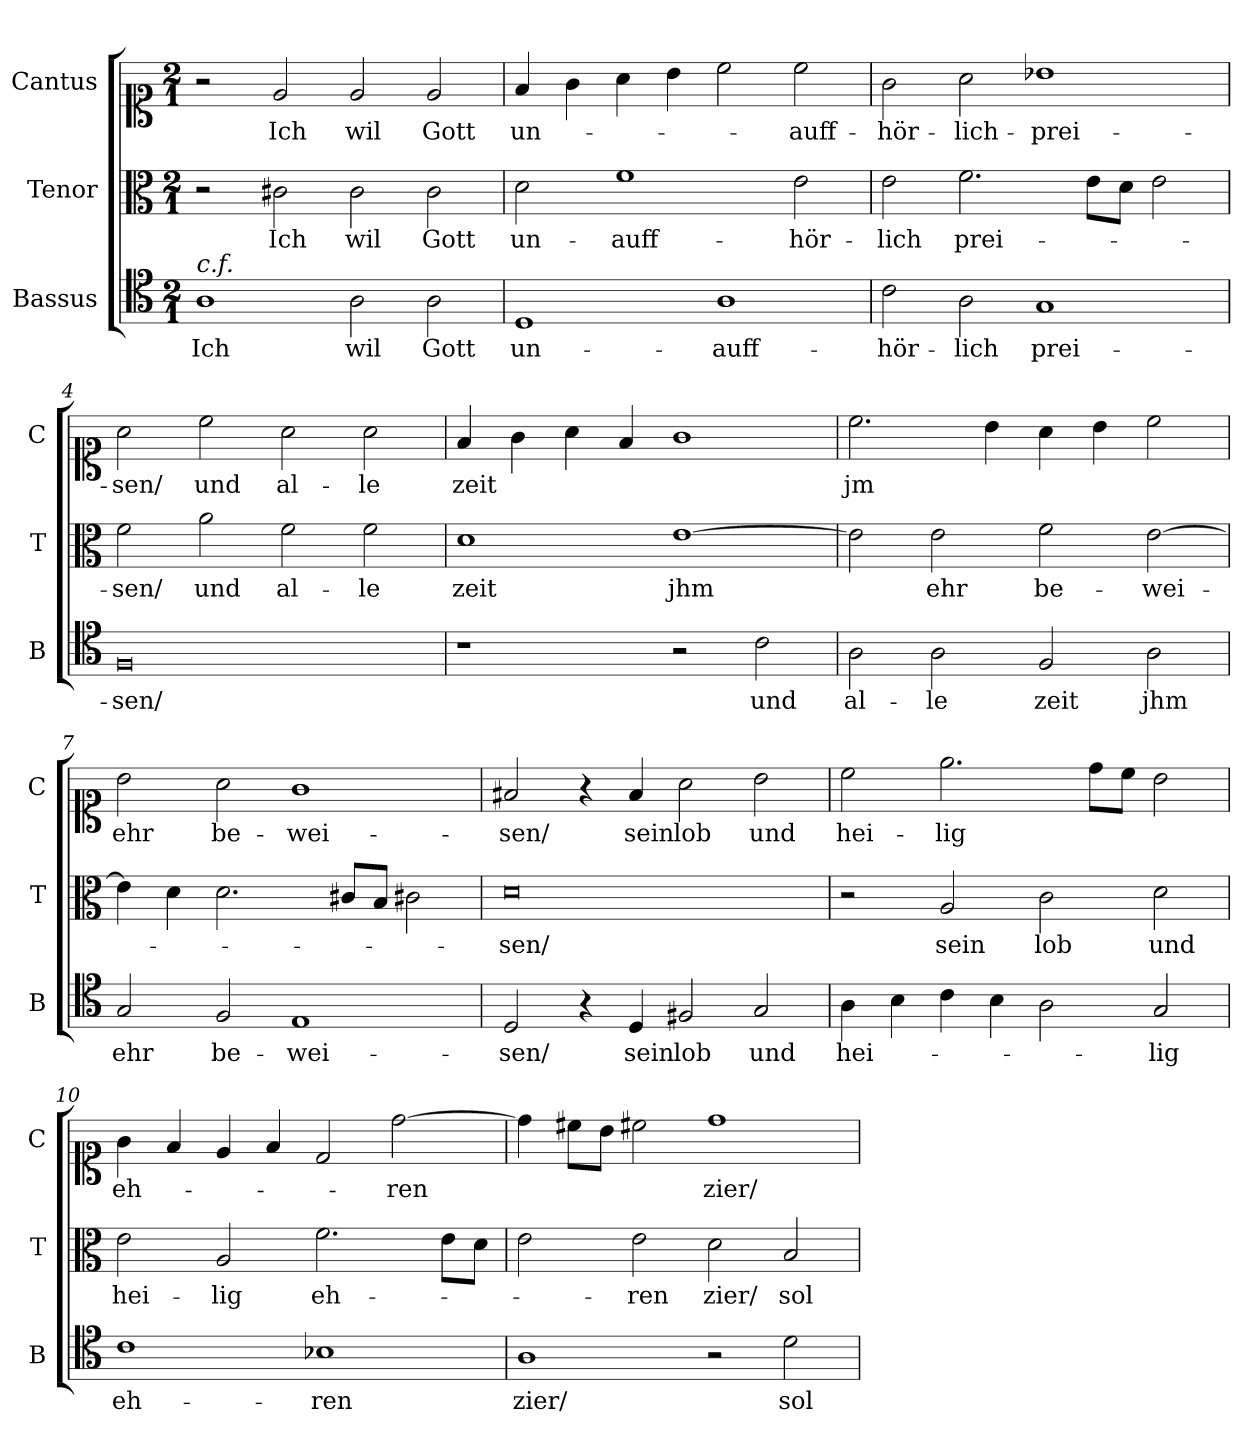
**kern	**text	**kern	**text	**kern	**text
*part3	*part3	*part2	*part2	*part1	*part1
*staff3	*staff3	*staff2	*staff2	*staff1	*staff1
*I"Bassus	*	*I"Tenor	*	*I"Cantus	*
*I'B	*	*I'T	*	*I'C	*
*clefC4	*	*clefC3	*	*clefC1	*
*k[]	*	*k[]	*	*k[]	*
*D:dor	*	*D:dor	*	*D:dor	*
*M2/1	*	*M2/1	*	*M2/1	*
*MM180	*	*MM180	*	*MM180	*
=1	=1	=1	=1	=1	=1
!LO:TX:a:i:t=c.f.	!	!	!	!	!
1A	Ich	2r	.	2r	.
.	.	2c#X	Ich	2e	Ich
2A	wil	2c#	wil	2e	wil
2A	Gott	2c#	Gott	2e	Gott
=2	=2	=2	=2	=2	=2
1D	un-	2d	un-	4f	un-
.	.	.	.	4g	.
.	.	1f	-auff-	4a	.
.	.	.	.	4b	.
1A	-auff-	.	.	2cc	.
.	.	2e	-hör-	2cc	-auff-
=3	=3	=3	=3	=3	=3
2c	-hör-	2e	-lich	2g	-hör-
2A	-lich	2.f	prei-	2a	-lich-
1G	prei-	.	.	1b-X	prei-
.	.	8e\L	.	.	.
.	.	8d\J	.	.	.
.	.	2e	.	.	.
=4	=4	=4	=4	=4	=4
0F	-sen/	2f	-sen/	2a	-sen/
.	.	2a	und	2cc	und
.	.	2f	al-	2a	al-
.	.	2f	-le	2a	-le
=5	=5	=5	=5	=5	=5
1r	.	1d	zeit	4f	zeit
.	.	.	.	4g	.
.	.	.	.	4a	.
.	.	.	.	4f	.
2r	.	[1e	jhm	1g	.
2c	und	.	.	.	.
=6	=6	=6	=6	=6	=6
2A	al-	2e]	.	2.cc	jm
2A	-le	2e	ehr	.	.
.	.	.	.	4b	.
2F	zeit	2f	be-	4a	.
.	.	.	.	4b	.
2A	jhm	[2e	-wei-	2cc	.
=7	=7	=7	=7	=7	=7
2G	ehr	4e]	.	2b	ehr
.	.	4d	.	.	.
2F	be-	2.d	.	2a	be-
1E	-wei-	.	.	1g	-wei-
.	.	8c#X/L	.	.	.
.	.	8B/J	.	.	.
.	.	2c#X	.	.	.
=8	=8	=8	=8	=8	=8
2D	-sen/	0d	-sen/	2f#X	-sen/
4r	.	.	.	4r	.
4D	sein	.	.	4f#	sein
2F#X	lob	.	.	2a	lob
2G	und	.	.	2b	und
=9	=9	=9	=9	=9	=9
4A	hei-	2r	.	2cc	hei-
4B	.	.	.	.	.
4c	.	2A	sein	2.ee	-lig
4B	.	.	.	.	.
2A	.	2c	lob	.	.
.	.	.	.	8dd\L	.
.	.	.	.	8cc\J	.
2G	-lig	2d	und	2b	.
=10	=10	=10	=10	=10	=10
1c	eh-	2e	hei-	4g	eh-
.	.	.	.	4f	.
.	.	2A	-lig	4e	.
.	.	.	.	4f	.
1B-X	-ren	2.f	eh-	2d	.
.	.	.	.	[2dd	-ren
.	.	8e\L	.	.	.
.	.	8d\J	.	.	.
=11	=11	=11	=11	=11	=11
1A	zier/	2e	.	4dd]	.
.	.	.	.	8cc#X\L	.
.	.	.	.	8b\J	.
.	.	2e	-ren	2cc#X	.
2r	.	2d	zier/	1dd	zier/
2d	sol	2B	sol	.	.
=	=	=	=	=	=
*-	*-	*-	*-	*-	*-
